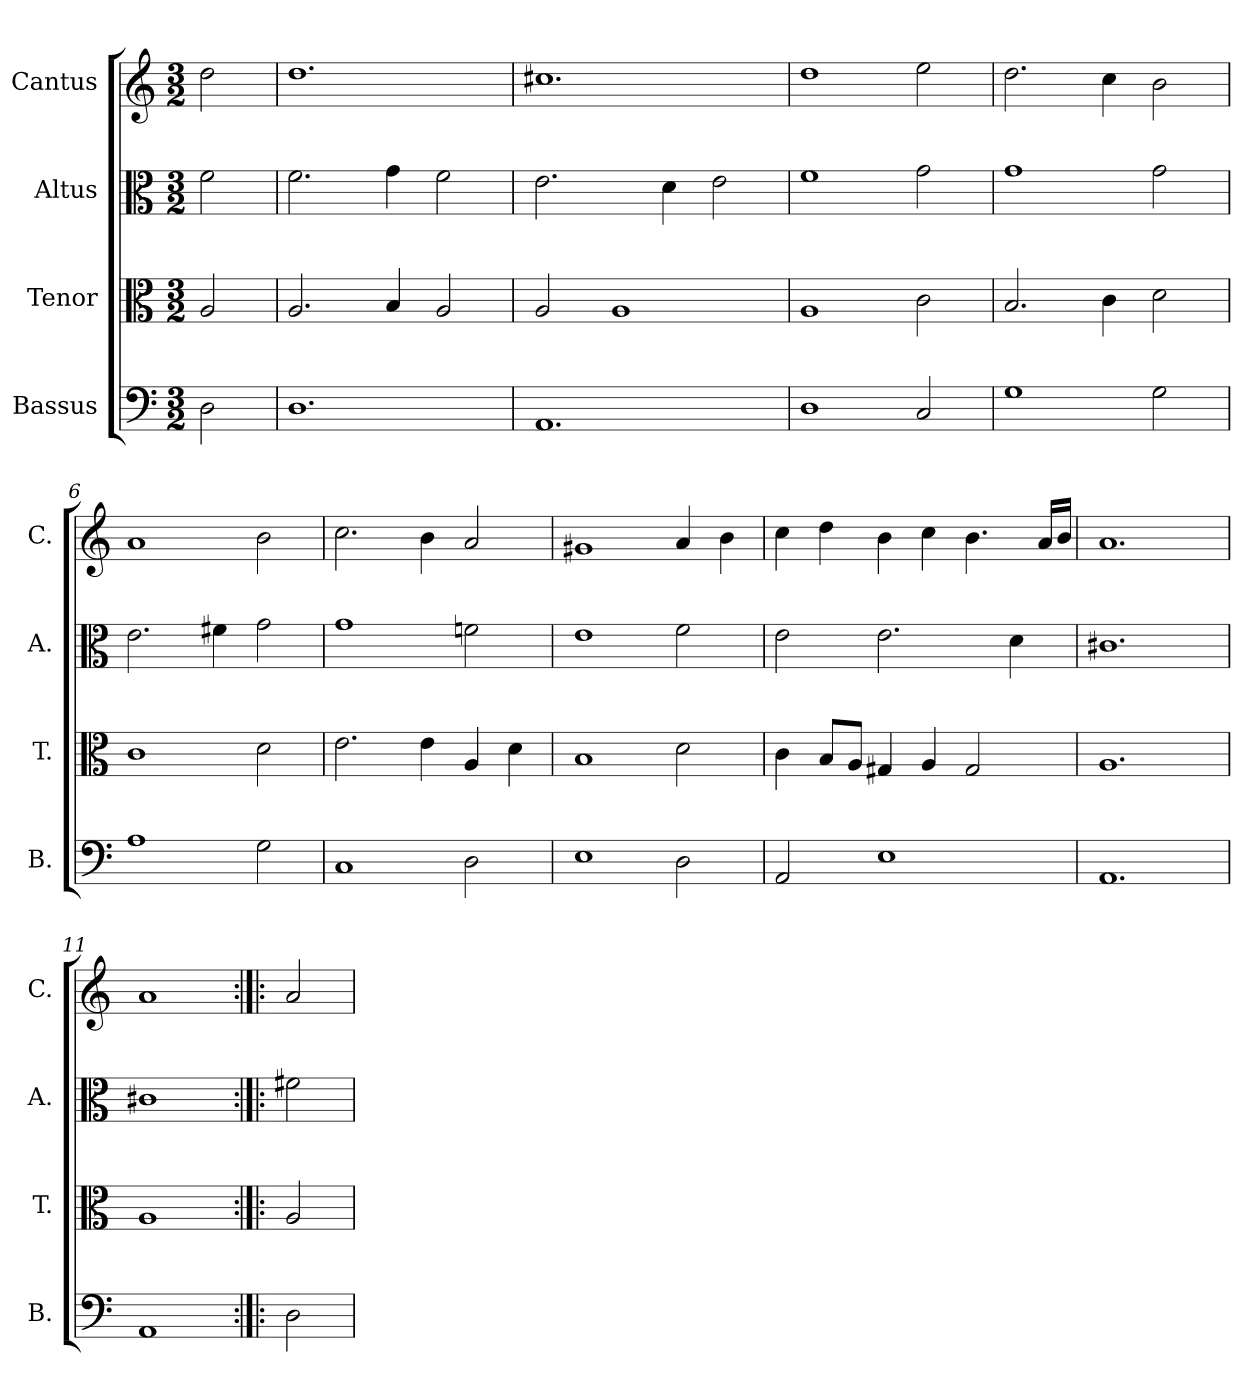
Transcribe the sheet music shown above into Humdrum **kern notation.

**kern	**kern	**kern	**kern
*part4	*part3	*part2	*part1
*staff4	*staff3	*staff2	*staff1
*I"Bassus	*I"Tenor	*I"Altus	*I"Cantus
*I'B.	*I'T.	*I'A.	*I'C.
*clefF4	*clefC3	*clefC3	*clefG2
*k[]	*k[]	*k[]	*k[]
*M3/2	*M3/2	*M3/2	*M3/2
=1	=1	=1	=1
2D\	2A/	2f\	2dd\
=2	=2	=2	=2
1.D	2.A/	2.f\	1.dd
.	4B/	4g\	.
.	2A/	2f\	.
=3	=3	=3	=3
1.AA	2A/	2.e\	1.cc#X
.	1A	.	.
.	.	4d\	.
.	.	2e\	.
=4	=4	=4	=4
1D	1A	1f	1dd
2C/	2c\	2g\	2ee\
=5	=5	=5	=5
1G	2.B/	1g	2.dd\
.	4c\	.	4cc\
2G\	2d\	2g\	2b\
=6	=6	=6	=6
1A	1c	2.e\	1a
.	.	4f#X\	.
2G\	2d\	2g\	2b\
=7	=7	=7	=7
1C	2.e\	1g	2.cc\
.	4e\	.	4b\
2D\	4A/	2fn\	2a/
.	4d\	.	.
=8	=8	=8	=8
1E	1B	1e	1g#X
2D\	2d\	2f\	4a/
.	.	.	4b\
=9	=9	=9	=9
2AA/	4c\	2e\	4cc\
.	8B/L	.	4dd\
.	8A/J	.	.
1E	4G#X/	2.e\	4b\
.	4A/	.	4cc\
.	2G#/	.	4.b\
.	.	4d\	.
.	.	.	16a/LL
.	.	.	16b/JJ
=10	=10	=10	=10
1.AA	1.A	1.c#X	1.a
=11	=11	=11	=11
1AA	1A	1c#X	1a
=12:|!|:	=12:|!|:	=12:|!|:	=12:|!|:
2D\	2A/	2f#X\	2a/
=	=	=	=
*-	*-	*-	*-
